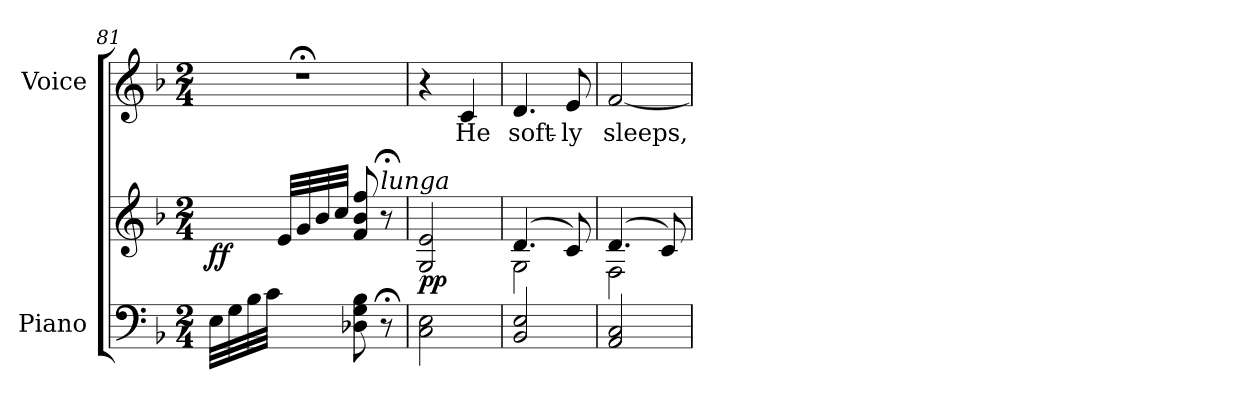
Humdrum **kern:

**kern	**kern	**dynam	**kern	**text	**dynam
*part2	*part2	*part2	*part1	*part1	*part1
*staff3	*staff2	*staff2/3	*staff1	*staff1	*staff1
*I"Piano	*	*	*I"Voice	*	*
*I'Pno	*	*	*	*	*
*clefF4	*clefG2	*	*clefG2	*	*
*k[b-]	*k[b-]	*	*k[b-]	*	*
*M2/4	*M2/4	*	*M2/4	*	*
*MM110	*MM110	*	*MM110	*	*
=81	=81	=81	=81	=81	=81
*	*^	*	*	*	*
!	!	!	!LO:DY:b	!	!	!
(>32E\LLL	4ryy	8ryy	ff	2r;<	.	.
32G\	.	.	.	.	.	.
32B-\	.	.	.	.	.	.
32c\JJJ	.	.	.	.	.	.
8ryy	.	32e/LLL	.	.	.	.
.	.	32g/	.	.	.	.
.	.	32b-/	.	.	.	.
.	.	32cc/JJJ)	.	.	.	.
8D-X\ 8G\ 8B-\	8f/ 8b-/ 8ff/	4ryy	.	.	.	.
!	!LO:TX:a:i:t=lunga	!	!	!	!	!
8r;<	8r;<	.	.	.	.	.
*	*v	*v	*	*	*	*
!!LO:LB:g=z
=82	=82	=82	=82	=82	=82
!	!	!LO:DY:b	!	!	!
2C\ 2E\	2G/ 2e/	pp	4r	.	.
!	!	!	!	!LO:LY:b	!LO:DY:a
!	!	!	!	!	!LO:DY:n=1:a
.	.	.	4c/	He	p other-dynamics
=83	=83	=83	=83	=83	=83
*	*^	*	*	*	*
!	!	!	!	!	!LO:LY:b	!
2BB-/ 2E/	(>4.d/	2G\	.	4.d/	soft-	.
!	!	!	!	!	!LO:LY:b	!
.	8c/)	.	.	8e/	-ly	.
=84	=84	=84	=84	=84	=84	=84
!	!	!	!	!	!LO:LY:b	!
2AA/ 2C/	(>4.d/	2F\	.	[2f/	sleeps,	.
.	8c/)	.	.	.	.	.
*	*v	*v	*	*	*	*
=	=	=	=	=	=
*-	*-	*-	*-	*-	*-
